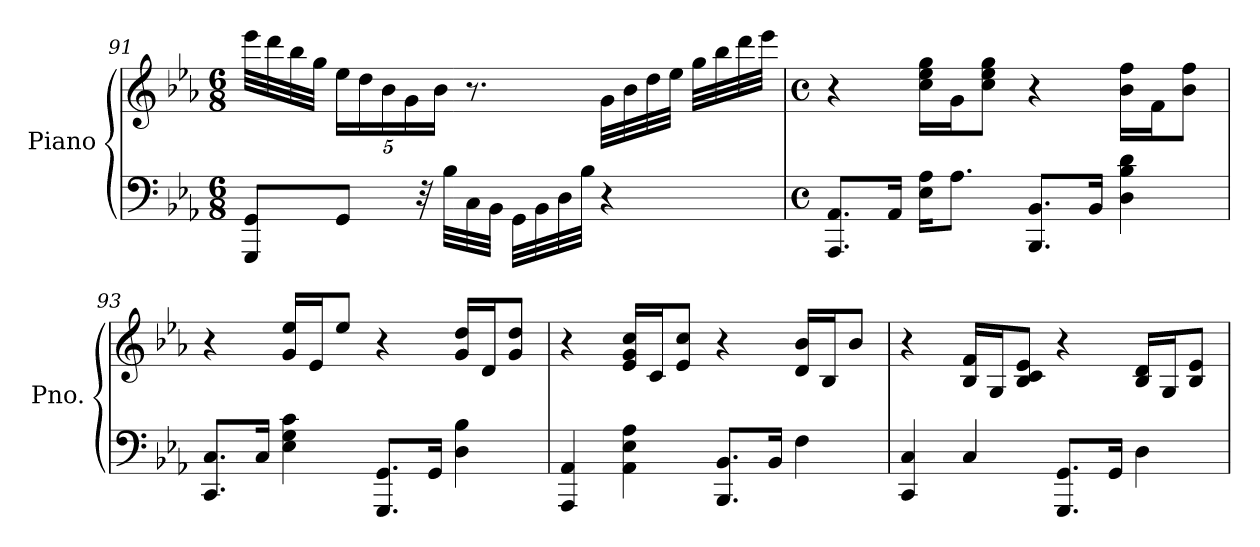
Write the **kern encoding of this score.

**kern	**kern
*part1	*part1
*staff2	*staff1
*I"Piano	*
*I'Pno.	*
*clefF4	*clefG2
*k[b-e-a-]	*k[b-e-a-]
*M6/8	*M6/8
=91	=91
8GGG/ 8GG/L	32eee-\LLL
.	32ddd\
.	32bb-\
.	32gg\JJJ
*	*Xbrackettup
8GG/J	80%3ee-\LL
.	80%3dd\
.	80%3b-\
.	80%3g\
32r	.
.	80%3b-\JJ
32B-\LLL	.
32C\	8.r
32BB-\JJJ	.
32GG\LLL	.
32BB-\	.
32D\	.
32B-\JJJ	.
4r	32g\LLL
.	32b-\
.	32dd\
.	32ee-\JJJ
.	32gg\LLL
.	32bb-\
.	32ddd\
.	32eee-\JJJ
!!LO:LB:g=z
=92	=92
*M4/4	*M4/4
*met(c)	*met(c)
*	*MM150
8.AAA-/ 8.AA-/L	4r
16AA-/Jk	.
16E-\ 16A-\KL	16cc\ 16ee-\ 16gg\LL
8.A-\J	16g\J
.	8cc\ 8ee-\ 8gg\J
8.BBB-/ 8.BB-/L	4r
16BB-/Jk	.
4D\ 4B-\ 4d\	16b-\ 16ff\LL
.	16f\J
.	8b-\ 8ff\J
=93	=93
8.CC/ 8.C/L	4r
16C/Jk	.
4E-\ 4G\ 4c\	16g/ 16ee-/LL
.	16e-/J
.	8ee-/J
8.GGG/ 8.GG/L	4r
16GG/Jk	.
4D\ 4B-\	16g/ 16dd/LL
.	16d/J
.	8g/ 8dd/J
=94	=94
4AAA-/ 4AA-/	4r
4AA-\ 4E-\ 4A-\	16e-/ 16g/ 16cc/LL
.	16c/J
.	8e-/ 8cc/J
8.BBB-/ 8.BB-/L	4r
16BB-/Jk	.
4F\	16d/ 16b-/LL
.	16B-/J
.	8b-/J
!!LO:LB:g=z
=95	=95
4CC/ 4C/	4r
4C/	16B-/ 16f/LL
.	16G/J
.	8B-/ 8c/ 8e-/J
8.GGG/ 8.GG/L	4r
16GG/Jk	.
4D\	16B-/ 16d/LL
.	16G/J
.	8B-/ 8e-/J
=	=
*-	*-
